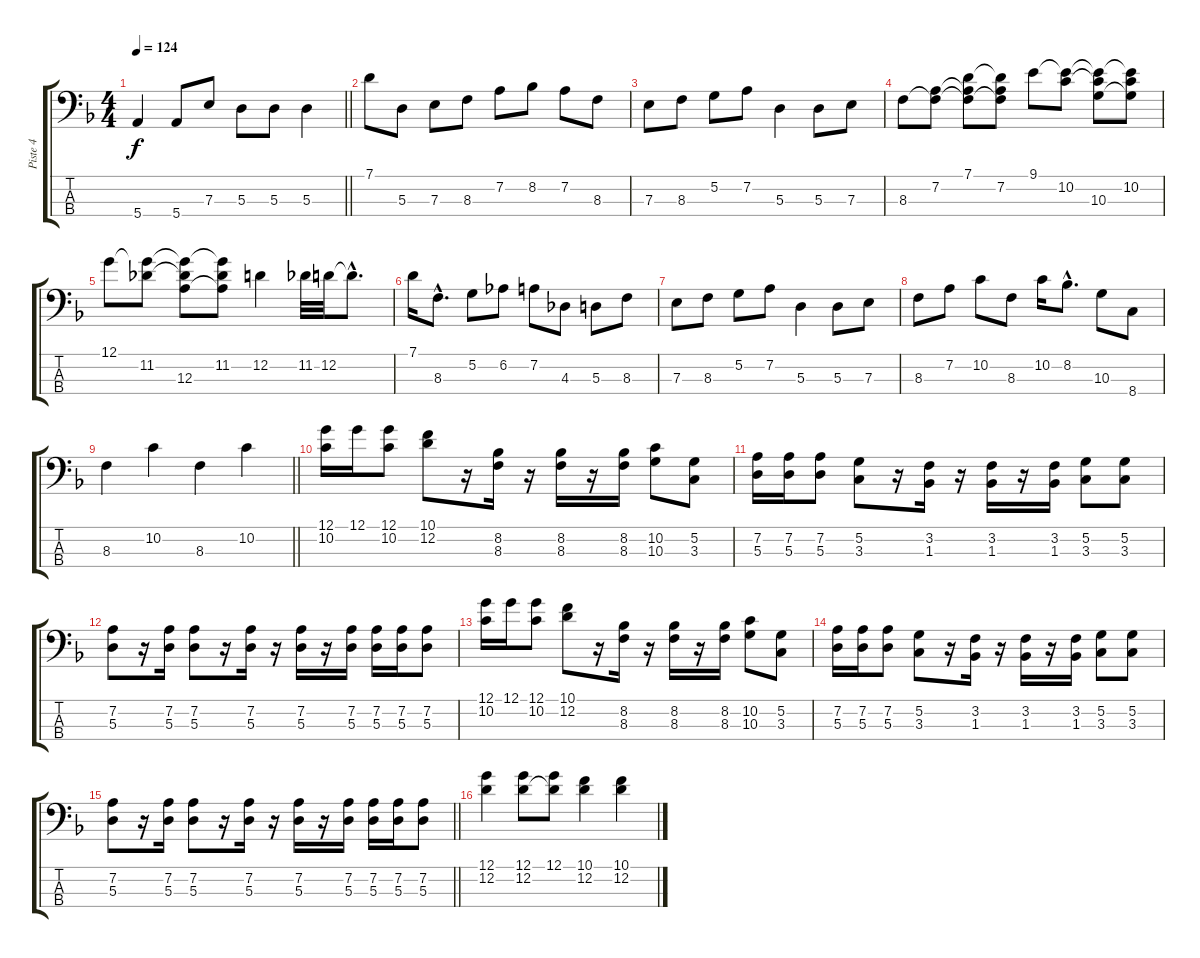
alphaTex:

\track ("Piste 4" "Piste 4") {instrument electricbassfinger}
\staff {score tabs}
\tuning (G2 D2 A1 E1) {hide}
\ts (4 4)
\tempo 124
\clef f4
\barLineRight lightlight
\ks dminor
5.4.4{dy f} 5.4.8 7.3.8 5.3.8 5.3.8 5.3.4 |
7.1.8{volume 14 balance 8 instrument electricbassfinger} 5.3.8 7.3.8 8.3.8 7.2.8 8.2.8 7.2.8 8.3.8 |
7.3.8 8.3.8 5.2.8 7.2.8 5.3.4 5.3.8 7.3.8 |
8.3.8 (7.2 8.3{t}).8 (7.1 7.2{t} 8.3{t}).8 (7.1{t} 7.2 8.3{t}).8 9.1.8 (9.1{t} 10.2).8 (9.1{t} 10.2{t} 10.3).8 (9.1{t} 10.2 10.3{t}).8 |
12.1.8 (12.1{t} 11.2).8 (12.1{t} 11.2{t} 12.3).8 (12.1{t} 11.2 12.3{t}).8 12.2.4 11.2.32 12.2.32 12.2{hac t}.8{d} |
7.1.16 8.3{hac}.8{d} 5.2.8 6.2.8 7.2.8 4.3.8 5.3.8 8.3.8 |
7.3.8 8.3.8 5.2.8 7.2.8 5.3.4 5.3.8 7.3.8 |
8.3.8 7.2.8 10.2.8 8.3.8 10.2.16 8.2{hac}.8{d} 10.3.8 8.4.8 |
\barLineRight lightlight
8.3.4 10.2.4 8.3.4 10.2.4 |
(12.1 10.2).16{volume 12 balance 4 instrument fretlessbass} 12.1.16 (12.1 10.2).8 (10.1 12.2).8 r.16 (8.2 8.3).16 r.16 (8.2 8.3).16 r.16 (8.2 8.3).16 (10.2 10.3).8 (5.2 3.3).8 |
(7.2 5.3).16 (7.2 5.3).16 (7.2 5.3).8 (5.2 3.3).8 r.16 (3.2 1.3).16 r.16 (3.2 1.3).16 r.16 (3.2 1.3).16 (5.2 3.3).8 (5.2 3.3).8 |
(7.2 5.3).8 r.16 (7.2 5.3).16 (7.2 5.3).8 r.16 (7.2 5.3).16 r.16 (7.2 5.3).16 r.16 (7.2 5.3).16 (7.2 5.3).16 (7.2 5.3).16 (7.2 5.3).8 |
(12.1 10.2).16 12.1.16 (12.1 10.2).8 (10.1 12.2).8 r.16 (8.2 8.3).16 r.16 (8.2 8.3).16 r.16 (8.2 8.3).16 (10.2 10.3).8 (5.2 3.3).8 |
(7.2 5.3).16 (7.2 5.3).16 (7.2 5.3).8 (5.2 3.3).8 r.16 (3.2 1.3).16 r.16 (3.2 1.3).16 r.16 (3.2 1.3).16 (5.2 3.3).8 (5.2 3.3).8 |
\barLineRight lightlight
(7.2 5.3).8 r.16 (7.2 5.3).16 (7.2 5.3).8 r.16 (7.2 5.3).16 r.16 (7.2 5.3).16 r.16 (7.2 5.3).16 (7.2 5.3).16 (7.2 5.3).16 (7.2 5.3).8 |
(12.1 12.2).4 (12.1 12.2).8 (12.1 12.2{t}).8 (10.1 12.2).4 (10.1 12.2).4
